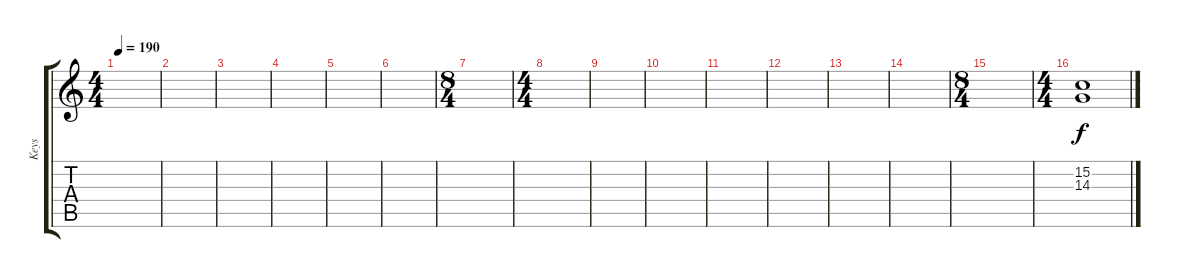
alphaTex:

\track ("Keys" "Keys") {instrument stringensemble1}
\staff {score tabs}
\tuning (D4 A3 F3 C3 G2 C2) {hide}
\ts (4 4)
\tempo 190
\clef g2
\ks c
|
|
|
|
|
|
\ts (8 4)
|
\ts (4 4)
|
|
|
|
|
|
|
\ts (8 4)
|
\ts (4 4)
(15.2 14.3).1
